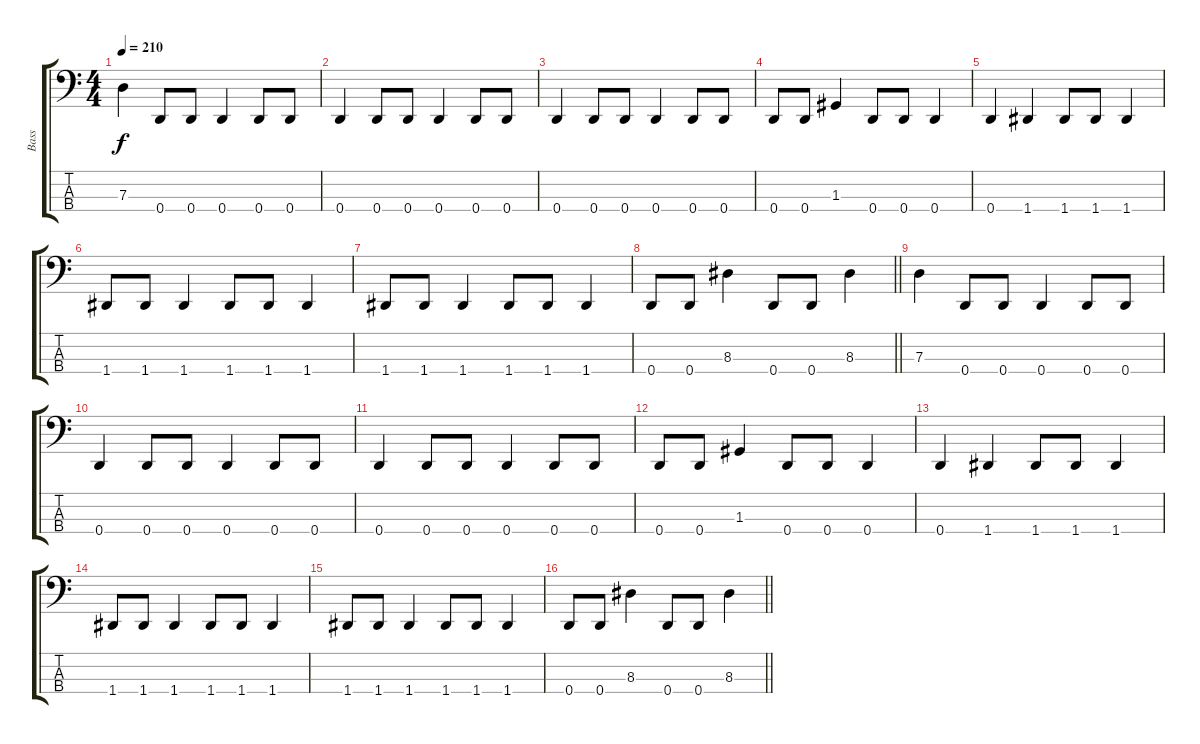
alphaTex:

\track ("Bass" "Bass") {instrument electricbasspick}
\staff {score tabs}
\tuning (F2 C2 G1 D1) {hide}
\ts (4 4)
\tempo 210
\clef f4
\ks c
7.3.4{dy f} 0.4.8 0.4.8 0.4.4 0.4.8 0.4.8 |
0.4.4 0.4.8 0.4.8 0.4.4 0.4.8 0.4.8 |
0.4.4 0.4.8 0.4.8 0.4.4 0.4.8 0.4.8 |
0.4.8 0.4.8 1.3.4 0.4.8 0.4.8 0.4.4 |
0.4.4 1.4.4 1.4.8 1.4.8 1.4.4 |
1.4.8 1.4.8 1.4.4 1.4.8 1.4.8 1.4.4 |
1.4.8 1.4.8 1.4.4 1.4.8 1.4.8 1.4.4 |
\barLineRight lightlight
0.4.8 0.4.8 8.3.4 0.4.8 0.4.8 8.3.4 |
\section ("" "")
7.3.4 0.4.8 0.4.8 0.4.4 0.4.8 0.4.8 |
0.4.4 0.4.8 0.4.8 0.4.4 0.4.8 0.4.8 |
0.4.4 0.4.8 0.4.8 0.4.4 0.4.8 0.4.8 |
0.4.8 0.4.8 1.3.4 0.4.8 0.4.8 0.4.4 |
0.4.4 1.4.4 1.4.8 1.4.8 1.4.4 |
1.4.8 1.4.8 1.4.4 1.4.8 1.4.8 1.4.4 |
1.4.8 1.4.8 1.4.4 1.4.8 1.4.8 1.4.4 |
\barLineRight lightlight
0.4.8 0.4.8 8.3.4 0.4.8 0.4.8 8.3.4
